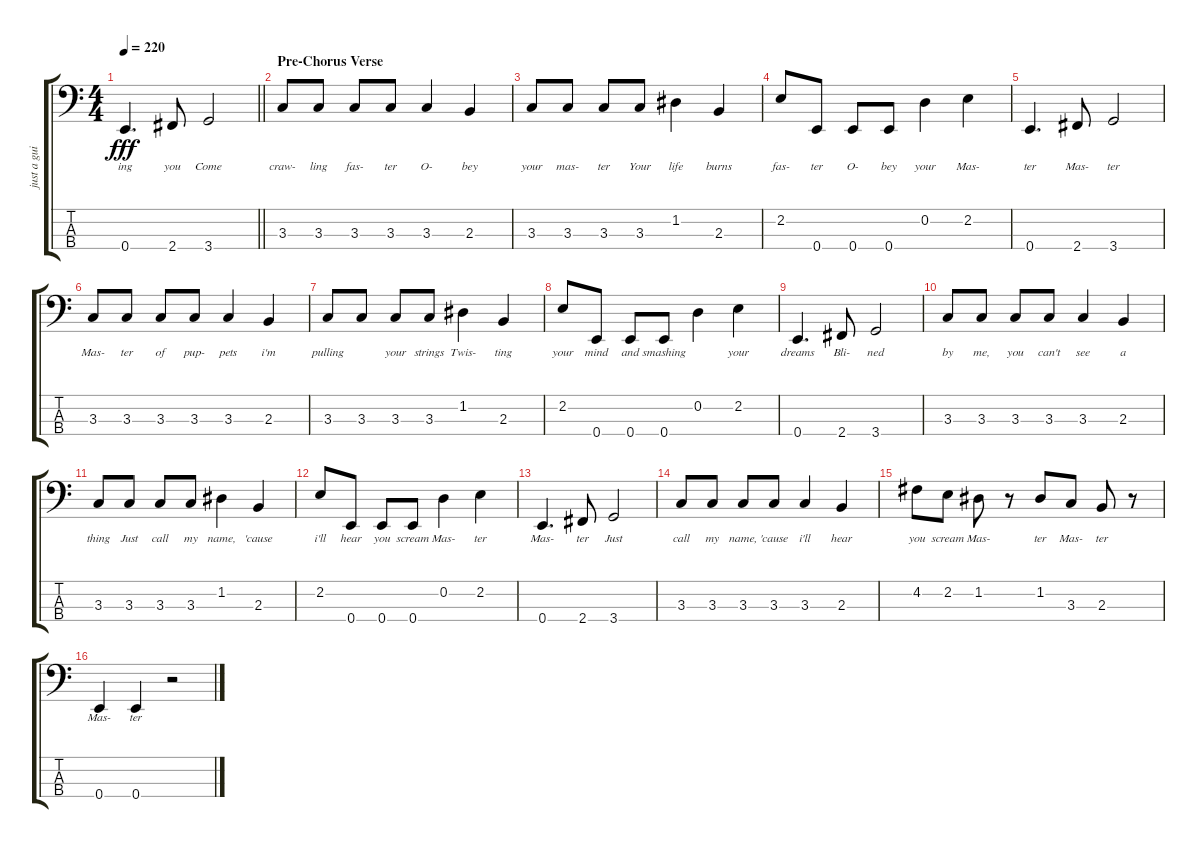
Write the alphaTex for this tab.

\track ("just a guide (mute this)" "just a gui") {instrument electricbassfinger}
\staff {score tabs}
\tuning (G2 D2 A1 E1) {hide}
\ts (4 4)
\tempo 220
\clef f4
\barLineRight lightlight
\ks c
0.4.4{d lyrics (0 "ing") lyrics (1 "") lyrics (2 "") lyrics (3 "") lyrics (4 "") dy fff} 2.4.8{lyrics (0 "you") lyrics (1 "") lyrics (2 "") lyrics (3 "") lyrics (4 "")} 3.4.2{lyrics (0 "Come") lyrics (1 "") lyrics (2 "") lyrics (3 "") lyrics (4 "")} |
\section ("" "Pre-Chorus Verse")
3.3.8{lyrics (0 "craw-") lyrics (1 "") lyrics (2 "") lyrics (3 "") lyrics (4 "")} 3.3.8{lyrics (0 "ling") lyrics (1 "") lyrics (2 "") lyrics (3 "") lyrics (4 "")} 3.3.8{lyrics (0 "fas-") lyrics (1 "") lyrics (2 "") lyrics (3 "") lyrics (4 "")} 3.3.8{lyrics (0 "ter") lyrics (1 "") lyrics (2 "") lyrics (3 "") lyrics (4 "")} 3.3.4{lyrics (0 "O-") lyrics (1 "") lyrics (2 "") lyrics (3 "") lyrics (4 "")} 2.3.4{lyrics (0 "bey") lyrics (1 "") lyrics (2 "") lyrics (3 "") lyrics (4 "")} |
3.3.8{lyrics (0 "your") lyrics (1 "") lyrics (2 "") lyrics (3 "") lyrics (4 "")} 3.3.8{lyrics (0 "mas-") lyrics (1 "") lyrics (2 "") lyrics (3 "") lyrics (4 "")} 3.3.8{lyrics (0 "ter") lyrics (1 "") lyrics (2 "") lyrics (3 "") lyrics (4 "")} 3.3.8{lyrics (0 "Your") lyrics (1 "") lyrics (2 "") lyrics (3 "") lyrics (4 "")} 1.2.4{lyrics (0 "life") lyrics (1 "") lyrics (2 "") lyrics (3 "") lyrics (4 "")} 2.3.4{lyrics (0 "burns") lyrics (1 "") lyrics (2 "") lyrics (3 "") lyrics (4 "")} |
2.2.8{lyrics (0 "fas-") lyrics (1 "") lyrics (2 "") lyrics (3 "") lyrics (4 "")} 0.4.8{lyrics (0 "ter") lyrics (1 "") lyrics (2 "") lyrics (3 "") lyrics (4 "")} 0.4.8{lyrics (0 "O-") lyrics (1 "") lyrics (2 "") lyrics (3 "") lyrics (4 "")} 0.4.8{lyrics (0 "bey") lyrics (1 "") lyrics (2 "") lyrics (3 "") lyrics (4 "")} 0.2.4{lyrics (0 "your") lyrics (1 "") lyrics (2 "") lyrics (3 "") lyrics (4 "")} 2.2.4{lyrics (0 "Mas-") lyrics (1 "") lyrics (2 "") lyrics (3 "") lyrics (4 "")} |
0.4.4{d lyrics (0 "ter") lyrics (1 "") lyrics (2 "") lyrics (3 "") lyrics (4 "")} 2.4.8{lyrics (0 "Mas-") lyrics (1 "") lyrics (2 "") lyrics (3 "") lyrics (4 "")} 3.4.2{lyrics (0 "ter") lyrics (1 "") lyrics (2 "") lyrics (3 "") lyrics (4 "")} |
3.3.8{lyrics (0 "Mas-") lyrics (1 "") lyrics (2 "") lyrics (3 "") lyrics (4 "")} 3.3.8{lyrics (0 "ter") lyrics (1 "") lyrics (2 "") lyrics (3 "") lyrics (4 "")} 3.3.8{lyrics (0 "of") lyrics (1 "") lyrics (2 "") lyrics (3 "") lyrics (4 "")} 3.3.8{lyrics (0 "pup-") lyrics (1 "") lyrics (2 "") lyrics (3 "") lyrics (4 "")} 3.3.4{lyrics (0 "pets") lyrics (1 "") lyrics (2 "") lyrics (3 "") lyrics (4 "")} 2.3.4{lyrics (0 "i'm") lyrics (1 "") lyrics (2 "") lyrics (3 "") lyrics (4 "")} |
3.3.8{lyrics (0 "pulling") lyrics (1 "") lyrics (2 "") lyrics (3 "") lyrics (4 "")} 3.3.8{lyrics (0 "") lyrics (1 "") lyrics (2 "") lyrics (3 "") lyrics (4 "")} 3.3.8{lyrics (0 "your") lyrics (1 "") lyrics (2 "") lyrics (3 "") lyrics (4 "")} 3.3.8{lyrics (0 "strings") lyrics (1 "") lyrics (2 "") lyrics (3 "") lyrics (4 "")} 1.2.4{lyrics (0 "Twis-") lyrics (1 "") lyrics (2 "") lyrics (3 "") lyrics (4 "")} 2.3.4{lyrics (0 "ting") lyrics (1 "") lyrics (2 "") lyrics (3 "") lyrics (4 "")} |
2.2.8{lyrics (0 "your") lyrics (1 "") lyrics (2 "") lyrics (3 "") lyrics (4 "")} 0.4.8{lyrics (0 "mind") lyrics (1 "") lyrics (2 "") lyrics (3 "") lyrics (4 "")} 0.4.8{lyrics (0 "and") lyrics (1 "") lyrics (2 "") lyrics (3 "") lyrics (4 "")} 0.4.8{lyrics (0 "smashing") lyrics (1 "") lyrics (2 "") lyrics (3 "") lyrics (4 "")} 0.2.4{lyrics (0 "") lyrics (1 "") lyrics (2 "") lyrics (3 "") lyrics (4 "")} 2.2.4{lyrics (0 "your") lyrics (1 "") lyrics (2 "") lyrics (3 "") lyrics (4 "")} |
0.4.4{d lyrics (0 "dreams") lyrics (1 "") lyrics (2 "") lyrics (3 "") lyrics (4 "")} 2.4.8{lyrics (0 "Bli-") lyrics (1 "") lyrics (2 "") lyrics (3 "") lyrics (4 "")} 3.4.2{lyrics (0 "ned") lyrics (1 "") lyrics (2 "") lyrics (3 "") lyrics (4 "")} |
3.3.8{lyrics (0 "by") lyrics (1 "") lyrics (2 "") lyrics (3 "") lyrics (4 "")} 3.3.8{lyrics (0 "me,") lyrics (1 "") lyrics (2 "") lyrics (3 "") lyrics (4 "")} 3.3.8{lyrics (0 "you") lyrics (1 "") lyrics (2 "") lyrics (3 "") lyrics (4 "")} 3.3.8{lyrics (0 "can't") lyrics (1 "") lyrics (2 "") lyrics (3 "") lyrics (4 "")} 3.3.4{lyrics (0 "see") lyrics (1 "") lyrics (2 "") lyrics (3 "") lyrics (4 "")} 2.3.4{lyrics (0 "a") lyrics (1 "") lyrics (2 "") lyrics (3 "") lyrics (4 "")} |
3.3.8{lyrics (0 "thing") lyrics (1 "") lyrics (2 "") lyrics (3 "") lyrics (4 "")} 3.3.8{lyrics (0 "Just") lyrics (1 "") lyrics (2 "") lyrics (3 "") lyrics (4 "")} 3.3.8{lyrics (0 "call") lyrics (1 "") lyrics (2 "") lyrics (3 "") lyrics (4 "")} 3.3.8{lyrics (0 "my") lyrics (1 "") lyrics (2 "") lyrics (3 "") lyrics (4 "")} 1.2.4{lyrics (0 "name,") lyrics (1 "") lyrics (2 "") lyrics (3 "") lyrics (4 "")} 2.3.4{lyrics (0 "'cause") lyrics (1 "") lyrics (2 "") lyrics (3 "") lyrics (4 "")} |
2.2.8{lyrics (0 "i'll") lyrics (1 "") lyrics (2 "") lyrics (3 "") lyrics (4 "")} 0.4.8{lyrics (0 "hear") lyrics (1 "") lyrics (2 "") lyrics (3 "") lyrics (4 "")} 0.4.8{lyrics (0 "you") lyrics (1 "") lyrics (2 "") lyrics (3 "") lyrics (4 "")} 0.4.8{lyrics (0 "scream") lyrics (1 "") lyrics (2 "") lyrics (3 "") lyrics (4 "")} 0.2.4{lyrics (0 "Mas-") lyrics (1 "") lyrics (2 "") lyrics (3 "") lyrics (4 "")} 2.2.4{lyrics (0 "ter") lyrics (1 "") lyrics (2 "") lyrics (3 "") lyrics (4 "")} |
0.4.4{d lyrics (0 "Mas-") lyrics (1 "") lyrics (2 "") lyrics (3 "") lyrics (4 "")} 2.4.8{lyrics (0 "ter") lyrics (1 "") lyrics (2 "") lyrics (3 "") lyrics (4 "")} 3.4.2{lyrics (0 "Just") lyrics (1 "") lyrics (2 "") lyrics (3 "") lyrics (4 "")} |
3.3.8{lyrics (0 "call") lyrics (1 "") lyrics (2 "") lyrics (3 "") lyrics (4 "")} 3.3.8{lyrics (0 "my") lyrics (1 "") lyrics (2 "") lyrics (3 "") lyrics (4 "")} 3.3.8{lyrics (0 "name,") lyrics (1 "") lyrics (2 "") lyrics (3 "") lyrics (4 "")} 3.3.8{lyrics (0 "'cause") lyrics (1 "") lyrics (2 "") lyrics (3 "") lyrics (4 "")} 3.3.4{lyrics (0 "i'll") lyrics (1 "") lyrics (2 "") lyrics (3 "") lyrics (4 "")} 2.3.4{lyrics (0 "hear") lyrics (1 "") lyrics (2 "") lyrics (3 "") lyrics (4 "")} |
4.2.8{lyrics (0 "you") lyrics (1 "") lyrics (2 "") lyrics (3 "") lyrics (4 "")} 2.2.8{lyrics (0 "scream") lyrics (1 "") lyrics (2 "") lyrics (3 "") lyrics (4 "")} 1.2.8{lyrics (0 "Mas-") lyrics (1 "") lyrics (2 "") lyrics (3 "") lyrics (4 "")} r.8 1.2.8{lyrics (0 "ter") lyrics (1 "") lyrics (2 "") lyrics (3 "") lyrics (4 "")} 3.3.8{lyrics (0 "Mas-") lyrics (1 "") lyrics (2 "") lyrics (3 "") lyrics (4 "")} 2.3.8{lyrics (0 "ter") lyrics (1 "") lyrics (2 "") lyrics (3 "") lyrics (4 "")} r.8 |
0.4.4{lyrics (0 "Mas-") lyrics (1 "") lyrics (2 "") lyrics (3 "") lyrics (4 "")} 0.4.4{lyrics (0 "ter") lyrics (1 "") lyrics (2 "") lyrics (3 "") lyrics (4 "")} r.2
